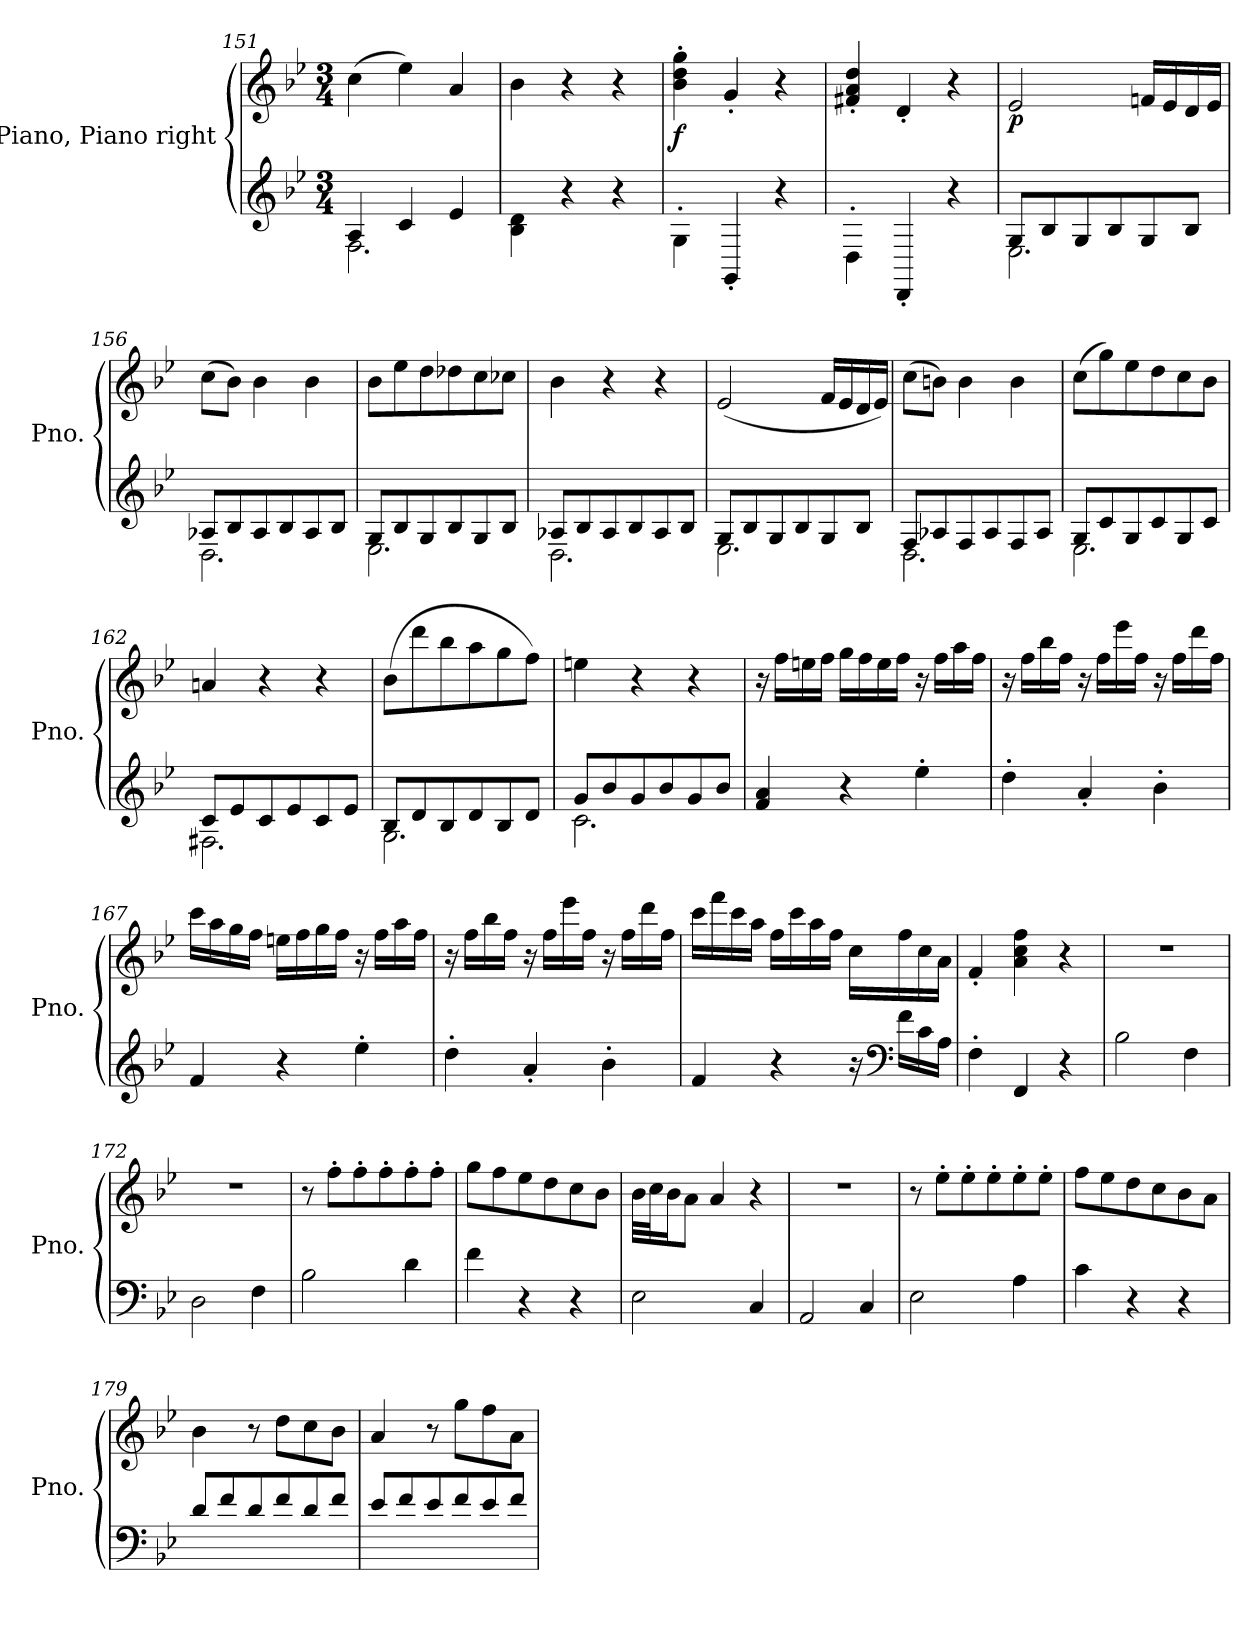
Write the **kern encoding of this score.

**kern	**kern	**dynam
*part1	*part1	*part1
*staff2	*staff1	*staff1/2
*I"Piano, Piano right	*	*
*I'Pno.	*	*
*clefG2	*clefG2	*
*k[b-e-]	*k[b-e-]	*
*M3/4	*M3/4	*
=151	=151	=151
*^	*	*
4A/	2.F\	(4cc\	.
4c/	.	4ee-\)	.
4e-/	.	4a/	.
*v	*v	*	*
=152	=152	=152
4B-\ 4d\	4b-\	.
4r	4r	.
4r	4r	.
=153	=153	=153
!	!	!LO:DY:b
4G'\	4b-\' 4dd\' 4gg\'	f
4GG'/	4g'/	.
4r	4r	.
=154	=154	=154
4D'\	4f#X/' 4a/' 4dd/'	.
4DD'/	4d'/	.
4r	4r	.
=155	=155	=155
*^	*	*
!	!	!	!LO:DY:b
8G/L	2.E-\	2e-/	p
8B-/	.	.	.
8G/	.	.	.
8B-/	.	.	.
8G/	.	16fn/LL	.
.	.	16e-/	.
8B-/J	.	16d/	.
.	.	16e-/JJ	.
=156	=156	=156	=156
8A-X/L	2.D\	(8cc\L	.
8B-/	.	8b-\J)	.
8A-/	.	4b-\	.
8B-/	.	.	.
8A-/	.	4b-\	.
8B-/J	.	.	.
!!LO:LB:g=z
=157	=157	=157	=157
8G/L	2.E-\	8b-\L	.
8B-/	.	8ee-\	.
8G/	.	8dd\	.
8B-/	.	8dd-X\	.
8G/	.	8cc\	.
8B-/J	.	8cc-X\J	.
=158	=158	=158	=158
8A-X/L	2.D\	4b-\	.
8B-/	.	.	.
8A-/	.	4r	.
8B-/	.	.	.
8A-/	.	4r	.
8B-/J	.	.	.
=159	=159	=159	=159
8G/L	2.E-\	(2e-/	.
8B-/	.	.	.
8G/	.	.	.
8B-/	.	.	.
8G/	.	16f/LL	.
.	.	16e-/	.
8B-/J	.	16d/	.
.	.	16e-/JJ)	.
=160	=160	=160	=160
8F/L	2.D\	(8cc\L	.
8A-X/	.	8bn\J)	.
8F/	.	4b\	.
8A-/	.	.	.
8F/	.	4b\	.
8A-/J	.	.	.
=161	=161	=161	=161
8G/L	2.E-\	(8cc\L	.
8c/	.	8gg\)	.
8G/	.	8ee-\	.
8c/	.	8dd\	.
8G/	.	8cc\	.
8c/J	.	8b-\J	.
=162	=162	=162	=162
8c/L	2.F#X\	4an/	.
8e-/	.	.	.
8c/	.	4r	.
8e-/	.	.	.
8c/	.	4r	.
8e-/J	.	.	.
!!LO:LB:g=z
=163	=163	=163	=163
8B-/L	2.G\	(8b-\L	.
8d/	.	8ddd\	.
8B-/	.	8bb-\	.
8d/	.	8aa\	.
8B-/	.	8gg\	.
8d/J	.	8ff\J)	.
=164	=164	=164	=164
8g/L	2.c\	4een\	.
8b-/	.	.	.
8g/	.	4r	.
8b-/	.	.	.
8g/	.	4r	.
8b-/J	.	.	.
*v	*v	*	*
=165	=165	=165
4f/ 4a/	16r	.
.	16ff\LL	.
.	16een\	.
.	16ff\JJ	.
4r	16gg\LL	.
.	16ff\	.
.	16ee\	.
.	16ff\JJ	.
4ee-'\	16r	.
.	16ff\LL	.
.	16aa\	.
.	16ff\JJ	.
=166	=166	=166
4dd'\	16r	.
.	16ff\LL	.
.	16bb-\	.
.	16ff\JJ	.
4a'/	16r	.
.	16ff\LL	.
.	16eee-\	.
.	16ff\JJ	.
4b-'\	16r	.
.	16ff\LL	.
.	16ddd\	.
.	16ff\JJ	.
!!LO:PB:g=z
=167	=167	=167
4f/	16ccc\LL	.
.	16aa\	.
.	16gg\	.
.	16ff\JJ	.
4r	16een\LL	.
.	16ff\	.
.	16gg\	.
.	16ff\JJ	.
4ee-'\	16r	.
.	16ff\LL	.
.	16aa\	.
.	16ff\JJ	.
=168	=168	=168
4dd'\	16r	.
.	16ff\LL	.
.	16bb-\	.
.	16ff\JJ	.
4a'/	16r	.
.	16ff\LL	.
.	16eee-\	.
.	16ff\JJ	.
4b-'\	16r	.
.	16ff\LL	.
.	16ddd\	.
.	16ff\JJ	.
=169	=169	=169
4f/	16ccc\LL	.
.	16fff\	.
.	16ccc\	.
.	16aa\JJ	.
4r	16ff\LL	.
.	16ccc\	.
.	16aa\	.
.	16ff\JJ	.
16r	16cc\LL	.
*clefF4	*	*
16f\LL	16ff\	.
16c\	16cc\	.
16A\JJ	16a\JJ	.
=170	=170	=170
4F'\	4f'/	.
4FF/	4a\ 4cc\ 4ff\	.
4r	4r	.
=171	=171	=171
2B-\	2.r	.
4F\	.	.
!!LO:LB:g=z
=172	=172	=172
2D\	2.r	.
4F\	.	.
=173	=173	=173
2B-\	8r	.
.	8ff'\L	.
.	8ff'\	.
.	8ff'\	.
4d\	8ff'\	.
.	8ff'\J	.
=174	=174	=174
4f\	8gg\L	.
.	8ff\	.
4r	8ee-\	.
.	8dd\	.
4r	8cc\	.
.	8b-\J	.
=175	=175	=175
2E-\	32b-\LLL	.
.	32cc\J	.
.	16b-\J	.
.	8a\J	.
.	4a/	.
4C/	4r	.
=176	=176	=176
2AA/	2.r	.
4C/	.	.
=177	=177	=177
2E-\	8r	.
.	8ee-'\L	.
.	8ee-'\	.
.	8ee-'\	.
4A\	8ee-'\	.
.	8ee-'\J	.
=178	=178	=178
4c\	8ff\L	.
.	8ee-\	.
4r	8dd\	.
.	8cc\	.
4r	8b-\	.
.	8a\J	.
!!LO:LB:g=z
=179	=179	=179
8d/L	4b-\	.
8f/	.	.
8d/	8r	.
8f/	8dd\L	.
8d/	8cc\	.
8f/J	8b-\J	.
=180	=180	=180
8e-/L	4a/	.
8f/	.	.
8e-/	8r	.
8f/	8gg\L	.
8e-/	8ff\	.
8f/J	8a\J	.
=	=	=
*-	*-	*-
